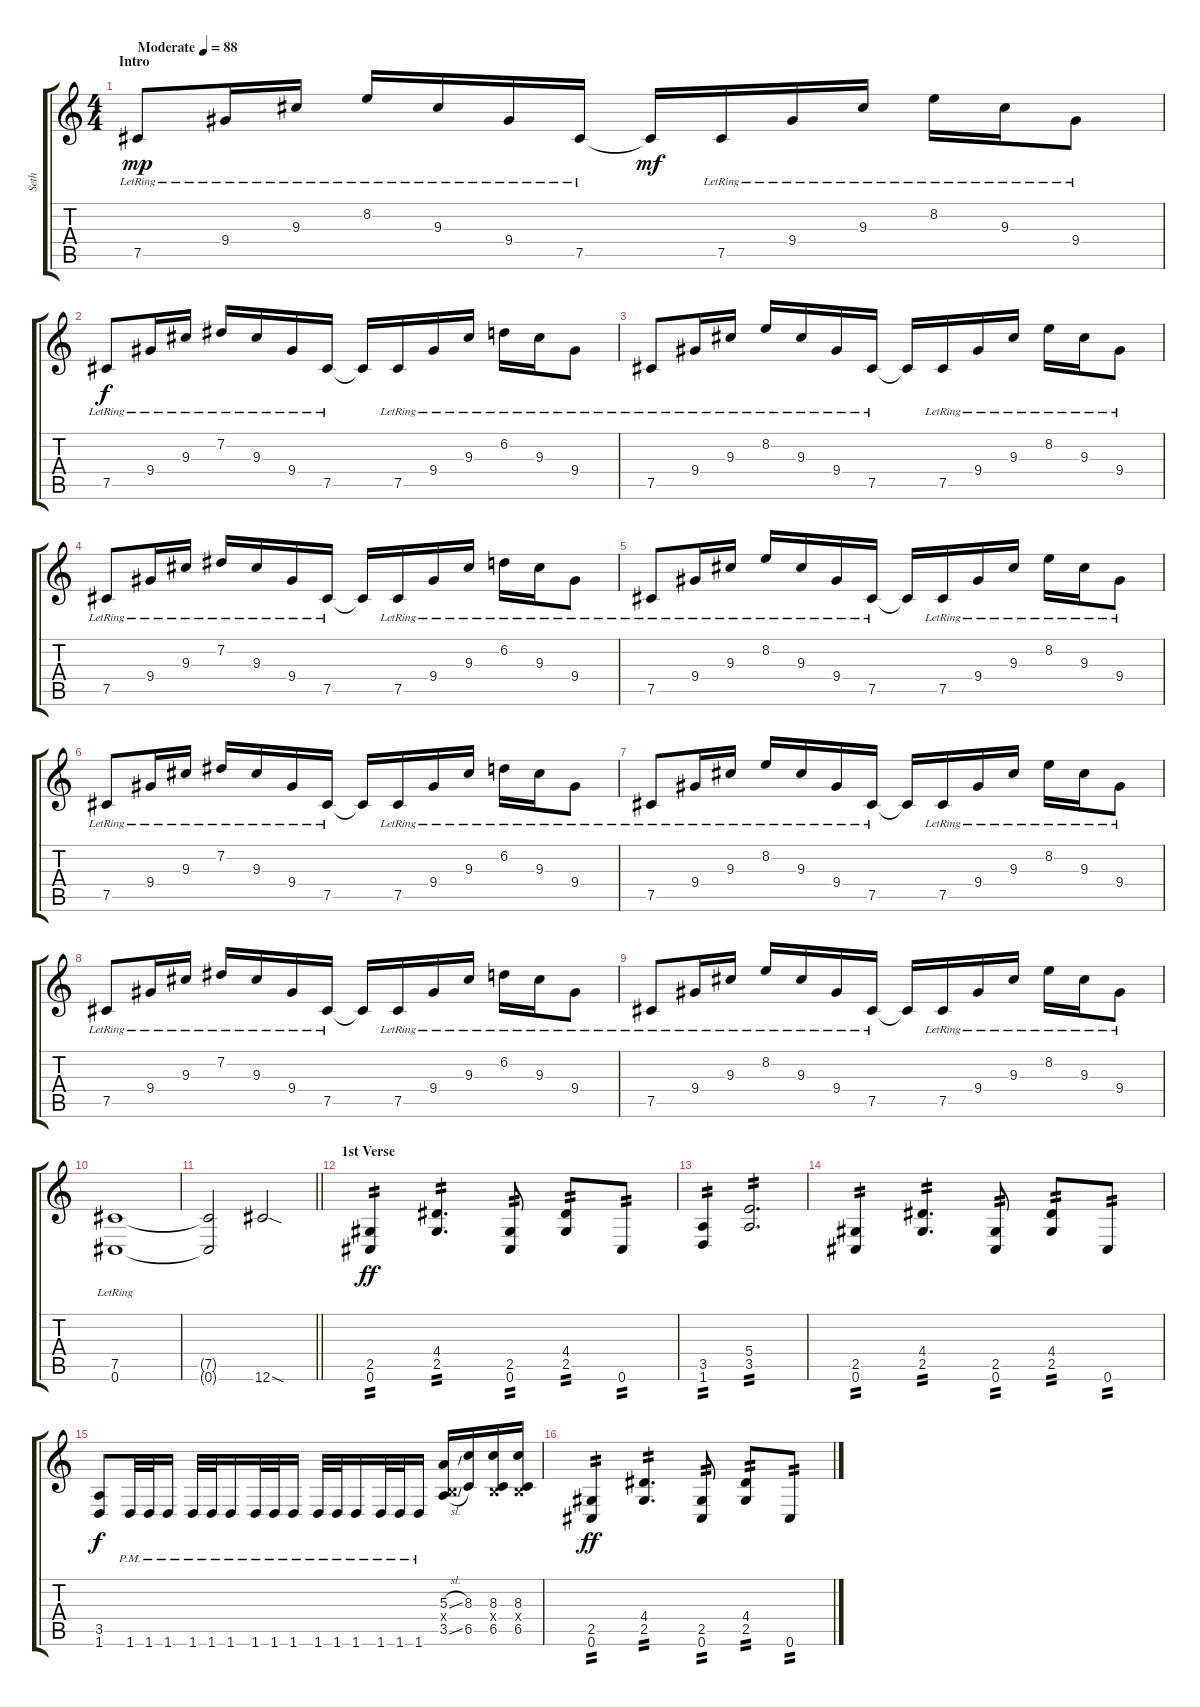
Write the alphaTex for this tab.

\track ("Seth " "Seth ") {instrument overdrivenguitar}
\staff {score tabs}
\tuning (Db4 Ab3 E3 B2 Gb2 Db2) {hide}
\ts (4 4)
\section ("" "Intro")
\tempo (88 "Moderate")
\clef g2
\ks c
7.5{lr}.8{dy mp instrument overdrivenguitar} 9.4{lr}.16 9.3{lr}.16 8.2{lr}.16 9.3{lr}.16 9.4{lr}.16 7.5{lr}.16 7.5{t}.16{dy mf} 7.5{lr}.16 9.4{lr}.16 9.3{lr}.16 8.2{lr}.16 9.3{lr}.16 9.4{lr}.8 |
7.5{lr}.8{dy f} 9.4{lr}.16 9.3{lr}.16 7.2{lr}.16 9.3{lr}.16 9.4{lr}.16 7.5{lr}.16 7.5{t}.16 7.5{lr}.16 9.4{lr}.16 9.3{lr}.16 6.2{lr}.16 9.3{lr}.16 9.4{lr}.8 |
7.5{lr}.8 9.4{lr}.16 9.3{lr}.16 8.2{lr}.16 9.3{lr}.16 9.4{lr}.16 7.5{lr}.16 7.5{t}.16 7.5{lr}.16 9.4{lr}.16 9.3{lr}.16 8.2{lr}.16 9.3{lr}.16 9.4{lr}.8 |
7.5{lr}.8 9.4{lr}.16 9.3{lr}.16 7.2{lr}.16 9.3{lr}.16 9.4{lr}.16 7.5{lr}.16 7.5{t}.16 7.5{lr}.16 9.4{lr}.16 9.3{lr}.16 6.2{lr}.16 9.3{lr}.16 9.4{lr}.8 |
7.5{lr}.8 9.4{lr}.16 9.3{lr}.16 8.2{lr}.16 9.3{lr}.16 9.4{lr}.16 7.5{lr}.16 7.5{t}.16 7.5{lr}.16 9.4{lr}.16 9.3{lr}.16 8.2{lr}.16 9.3{lr}.16 9.4{lr}.8 |
7.5{lr}.8 9.4{lr}.16 9.3{lr}.16 7.2{lr}.16 9.3{lr}.16 9.4{lr}.16 7.5{lr}.16 7.5{t}.16 7.5{lr}.16 9.4{lr}.16 9.3{lr}.16 6.2{lr}.16 9.3{lr}.16 9.4{lr}.8 |
7.5{lr}.8 9.4{lr}.16 9.3{lr}.16 8.2{lr}.16 9.3{lr}.16 9.4{lr}.16 7.5{lr}.16 7.5{t}.16 7.5{lr}.16 9.4{lr}.16 9.3{lr}.16 8.2{lr}.16 9.3{lr}.16 9.4{lr}.8 |
7.5{lr}.8 9.4{lr}.16 9.3{lr}.16 7.2{lr}.16 9.3{lr}.16 9.4{lr}.16 7.5{lr}.16 7.5{t}.16 7.5{lr}.16 9.4{lr}.16 9.3{lr}.16 6.2{lr}.16 9.3{lr}.16 9.4{lr}.8 |
7.5{lr}.8 9.4{lr}.16 9.3{lr}.16 8.2{lr}.16 9.3{lr}.16 9.4{lr}.16 7.5{lr}.16 7.5{t}.16 7.5{lr}.16 9.4{lr}.16 9.3{lr}.16 8.2{lr}.16 9.3{lr}.16 9.4{lr}.8 |
(7.5{lr} 0.6{lr}).1 |
\barLineRight lightlight
(7.5{t} 0.6{t}).2 12.6{sod}.2 |
\section ("" "1st Verse")
(2.5 0.6).4{tp 2 dy ff} (4.4 2.5).4{d tp 2} (2.5 0.6).8{tp 2} (4.4 2.5).8{tp 2} 0.6.8{tp 2} |
(3.5 1.6).4{tp 2} (5.4 3.5).2{d tp 2} |
(2.5 0.6).4{tp 2} (4.4 2.5).4{d tp 2} (2.5 0.6).8{tp 2} (4.4 2.5).8{tp 2} 0.6.8{tp 2} |
(3.5 1.6).8{dy f} 1.6{pm}.32 1.6{pm}.32 1.6{pm}.16 1.6{pm}.32 1.6{pm}.32 1.6{pm}.16 1.6{pm}.32 1.6{pm}.32 1.6{pm}.16 1.6{pm}.32 1.6{pm}.32 1.6{pm}.16 1.6{pm}.32 1.6{pm}.32 1.6{pm}.16 (5.3{sl} 0.4{x} 3.5{sl}).16 (8.3 6.5).16 (8.3 0.4{x} 6.5).16 (8.3 0.4{x} 6.5).16 |
(2.5 0.6).4{tp 2 dy ff} (4.4 2.5).4{d tp 2} (2.5 0.6).8{tp 2} (4.4 2.5).8{tp 2} 0.6.8{tp 2}
